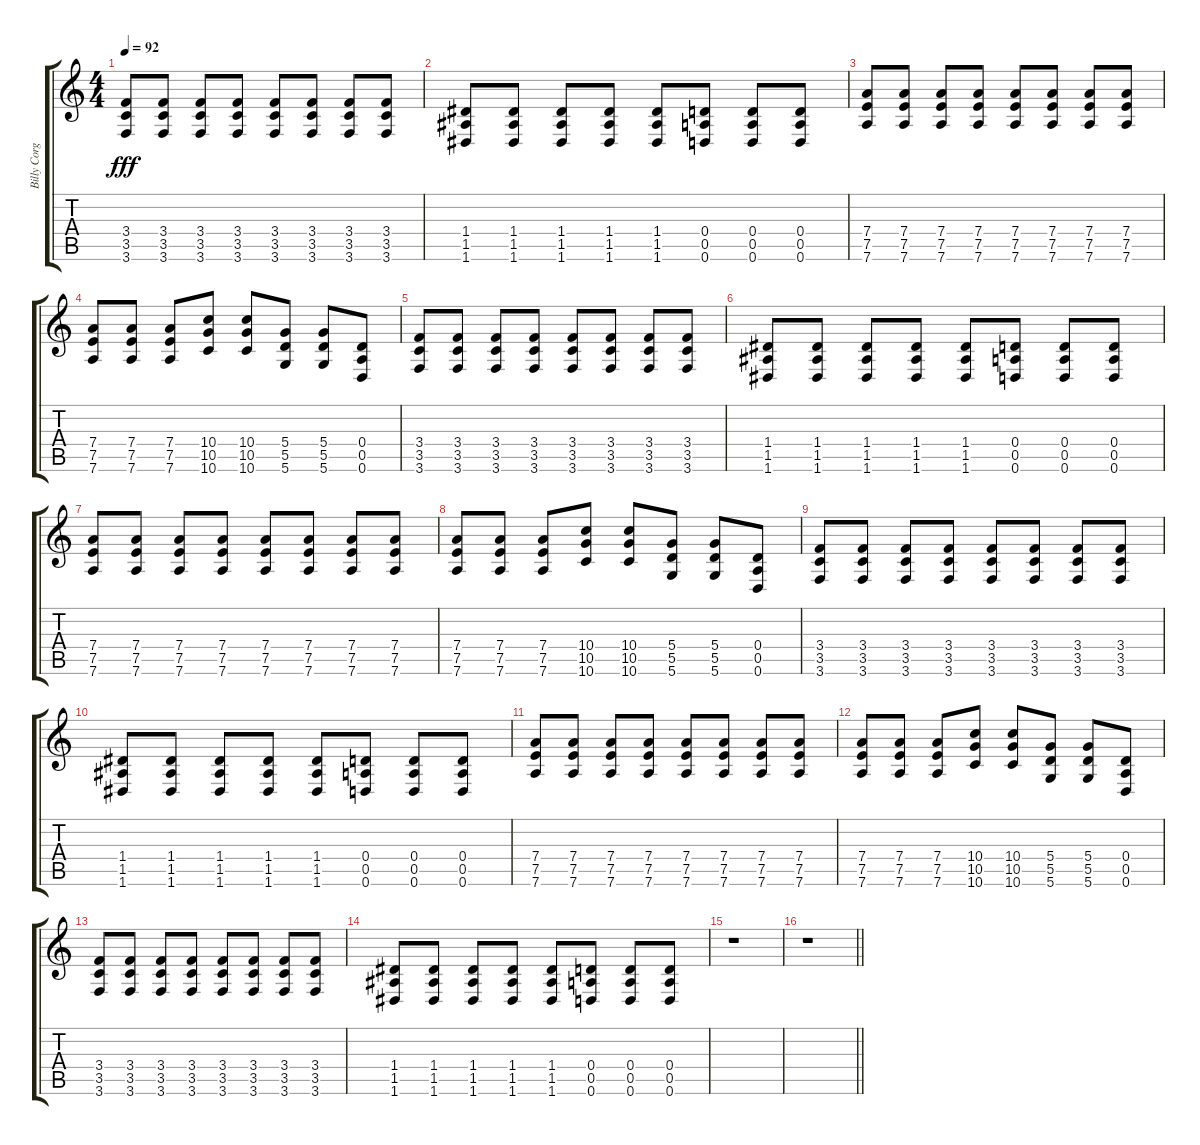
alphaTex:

\track ("Billy Corgan" "Billy Corg") {instrument distortionguitar}
\staff {score tabs}
\tuning (E4 B3 G3 D3 A2 D2) {hide}
\ts (4 4)
\tempo 92
\clef g2
\ks c
(3.4 3.5 3.6).8{dy fff} (3.4 3.5 3.6).8 (3.4 3.5 3.6).8 (3.4 3.5 3.6).8 (3.4 3.5 3.6).8 (3.4 3.5 3.6).8 (3.4 3.5 3.6).8 (3.4 3.5 3.6).8 |
(1.4 1.5 1.6).8 (1.4 1.5 1.6).8 (1.4 1.5 1.6).8 (1.4 1.5 1.6).8 (1.4 1.5 1.6).8 (0.4 0.5 0.6).8 (0.4 0.5 0.6).8 (0.4 0.5 0.6).8 |
(7.4 7.5 7.6).8 (7.4 7.5 7.6).8 (7.4 7.5 7.6).8 (7.4 7.5 7.6).8 (7.4 7.5 7.6).8 (7.4 7.5 7.6).8 (7.4 7.5 7.6).8 (7.4 7.5 7.6).8 |
(7.4 7.5 7.6).8 (7.4 7.5 7.6).8 (7.4 7.5 7.6).8 (10.4 10.5 10.6).8 (10.4 10.5 10.6).8 (5.4 5.5 5.6).8 (5.4 5.5 5.6).8 (0.4 0.5 0.6).8 |
(3.4 3.5 3.6).8 (3.4 3.5 3.6).8 (3.4 3.5 3.6).8 (3.4 3.5 3.6).8 (3.4 3.5 3.6).8 (3.4 3.5 3.6).8 (3.4 3.5 3.6).8 (3.4 3.5 3.6).8 |
(1.4 1.5 1.6).8 (1.4 1.5 1.6).8 (1.4 1.5 1.6).8 (1.4 1.5 1.6).8 (1.4 1.5 1.6).8 (0.4 0.5 0.6).8 (0.4 0.5 0.6).8 (0.4 0.5 0.6).8 |
(7.4 7.5 7.6).8 (7.4 7.5 7.6).8 (7.4 7.5 7.6).8 (7.4 7.5 7.6).8 (7.4 7.5 7.6).8 (7.4 7.5 7.6).8 (7.4 7.5 7.6).8 (7.4 7.5 7.6).8 |
(7.4 7.5 7.6).8 (7.4 7.5 7.6).8 (7.4 7.5 7.6).8 (10.4 10.5 10.6).8 (10.4 10.5 10.6).8 (5.4 5.5 5.6).8 (5.4 5.5 5.6).8 (0.4 0.5 0.6).8 |
(3.4 3.5 3.6).8 (3.4 3.5 3.6).8 (3.4 3.5 3.6).8 (3.4 3.5 3.6).8 (3.4 3.5 3.6).8 (3.4 3.5 3.6).8 (3.4 3.5 3.6).8 (3.4 3.5 3.6).8 |
(1.4 1.5 1.6).8 (1.4 1.5 1.6).8 (1.4 1.5 1.6).8 (1.4 1.5 1.6).8 (1.4 1.5 1.6).8 (0.4 0.5 0.6).8 (0.4 0.5 0.6).8 (0.4 0.5 0.6).8 |
(7.4 7.5 7.6).8 (7.4 7.5 7.6).8 (7.4 7.5 7.6).8 (7.4 7.5 7.6).8 (7.4 7.5 7.6).8 (7.4 7.5 7.6).8 (7.4 7.5 7.6).8 (7.4 7.5 7.6).8 |
(7.4 7.5 7.6).8 (7.4 7.5 7.6).8 (7.4 7.5 7.6).8 (10.4 10.5 10.6).8 (10.4 10.5 10.6).8 (5.4 5.5 5.6).8 (5.4 5.5 5.6).8 (0.4 0.5 0.6).8 |
(3.4 3.5 3.6).8 (3.4 3.5 3.6).8 (3.4 3.5 3.6).8 (3.4 3.5 3.6).8 (3.4 3.5 3.6).8 (3.4 3.5 3.6).8 (3.4 3.5 3.6).8 (3.4 3.5 3.6).8 |
(1.4 1.5 1.6).8 (1.4 1.5 1.6).8 (1.4 1.5 1.6).8 (1.4 1.5 1.6).8 (1.4 1.5 1.6).8 (0.4 0.5 0.6).8 (0.4 0.5 0.6).8 (0.4 0.5 0.6).8 |
r.1 |
\barLineRight lightlight
r.1
